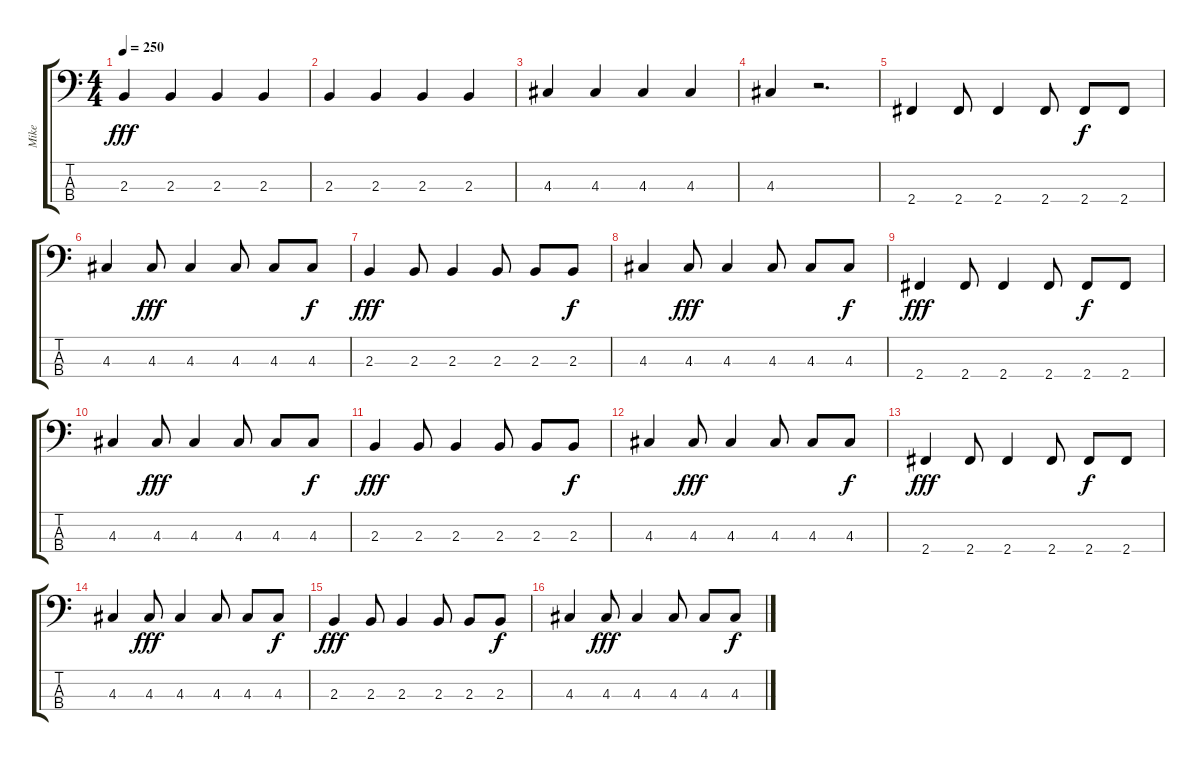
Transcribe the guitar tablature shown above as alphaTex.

\track ("Mike" "Mike") {instrument electricbasspick}
\staff {score tabs}
\tuning (G2 D2 A1 E1) {hide}
\ts (4 4)
\tempo 250
\clef f4
\ks c
2.3.4{dy fff} 2.3.4 2.3.4 2.3.4 |
2.3.4 2.3.4 2.3.4 2.3.4 |
4.3.4 4.3.4 4.3.4 4.3.4 |
4.3.4 r.2{d} |
2.4.4 2.4.8 2.4.4 2.4.8 2.4.8{dy f} 2.4.8 |
4.3.4 4.3.8{dy fff} 4.3.4 4.3.8 4.3.8 4.3.8{dy f} |
2.3.4{dy fff} 2.3.8 2.3.4 2.3.8 2.3.8 2.3.8{dy f} |
4.3.4 4.3.8{dy fff} 4.3.4 4.3.8 4.3.8 4.3.8{dy f} |
2.4.4{dy fff} 2.4.8 2.4.4 2.4.8 2.4.8{dy f} 2.4.8 |
4.3.4 4.3.8{dy fff} 4.3.4 4.3.8 4.3.8 4.3.8{dy f} |
2.3.4{dy fff} 2.3.8 2.3.4 2.3.8 2.3.8 2.3.8{dy f} |
4.3.4 4.3.8{dy fff} 4.3.4 4.3.8 4.3.8 4.3.8{dy f} |
2.4.4{dy fff} 2.4.8 2.4.4 2.4.8 2.4.8{dy f} 2.4.8 |
4.3.4 4.3.8{dy fff} 4.3.4 4.3.8 4.3.8 4.3.8{dy f} |
2.3.4{dy fff} 2.3.8 2.3.4 2.3.8 2.3.8 2.3.8{dy f} |
4.3.4 4.3.8{dy fff} 4.3.4 4.3.8 4.3.8 4.3.8{dy f}
